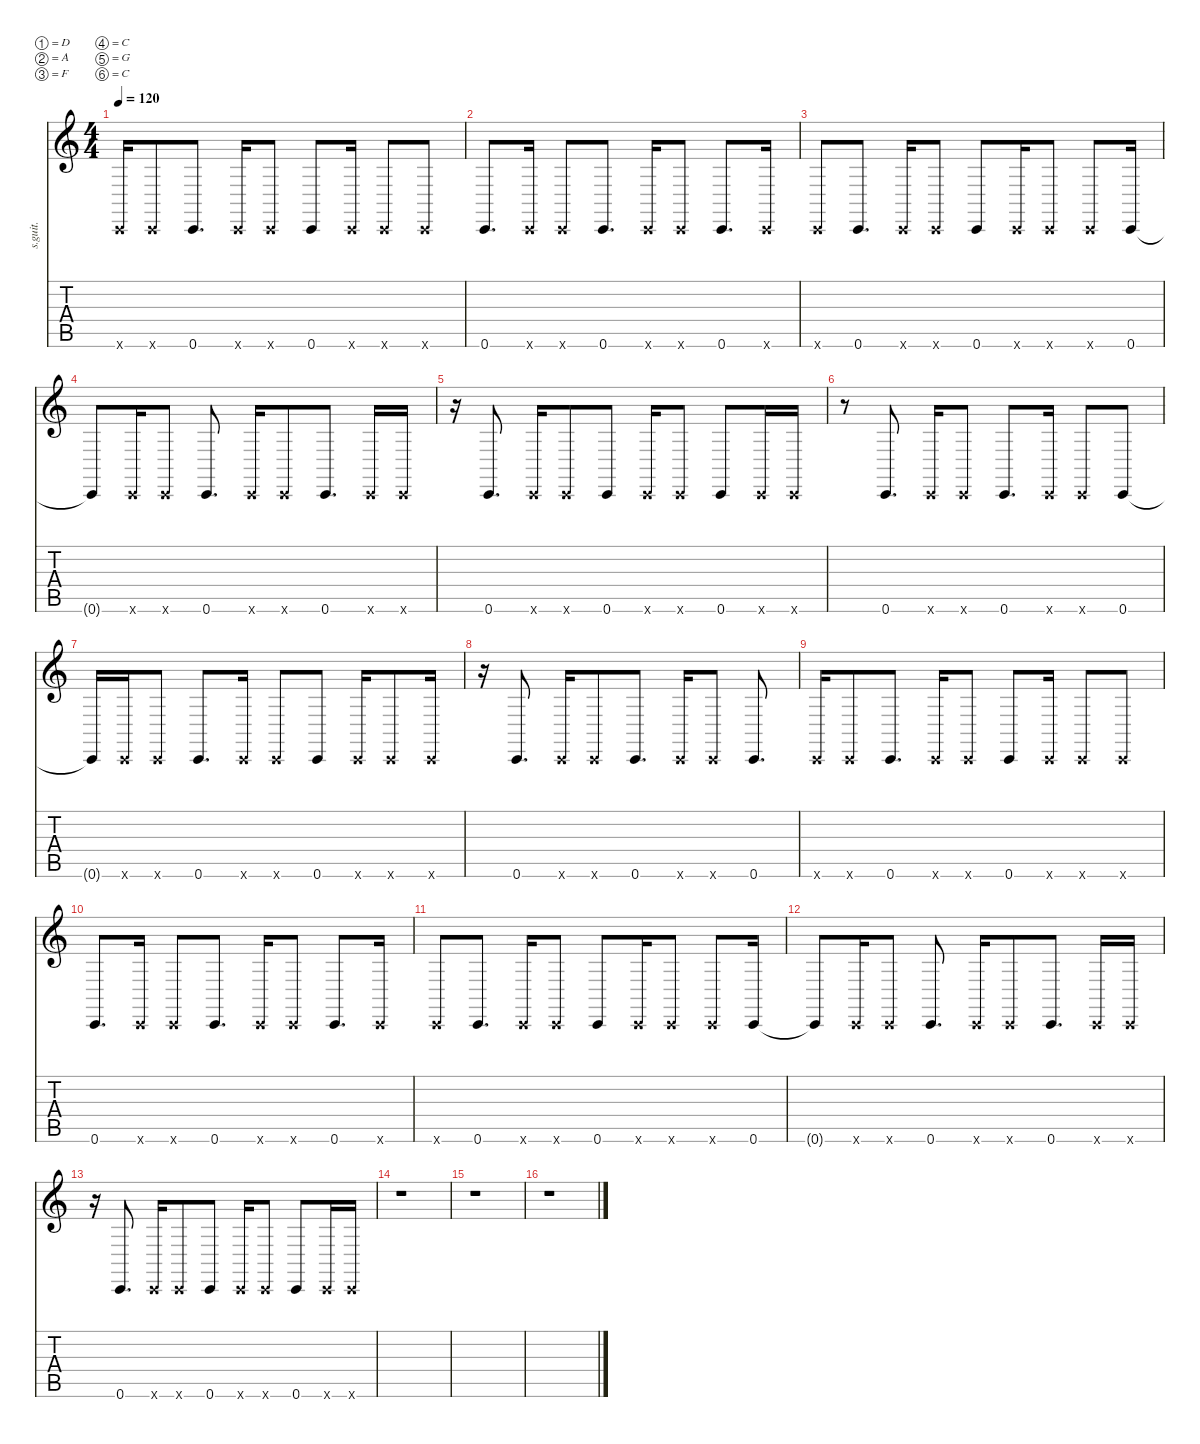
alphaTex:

\defaultSystemsLayout 4
\hideDynamics
\bracketExtendMode nobrackets
\track ("Nolly" "s.guit.") {instrument electricbasspick}
\staff {score tabs}
\tuning (D3 A2 F2 C2 G1 C1)
\ts (4 4)
\tempo 120
\clef g2
\ks c
0.6{x}.16{lyrics (0 "") lyrics (1 "") lyrics (2 "") lyrics (3 "") lyrics (4 "") dy mf} 0.6{x}.8{lyrics (0 "") lyrics (1 "") lyrics (2 "") lyrics (3 "") lyrics (4 "")} 0.6.8{d lyrics (0 "") lyrics (1 "") lyrics (2 "") lyrics (3 "") lyrics (4 "")} 0.6{x}.16{lyrics (0 "") lyrics (1 "") lyrics (2 "") lyrics (3 "") lyrics (4 "")} 0.6{x}.8{lyrics (0 "") lyrics (1 "") lyrics (2 "") lyrics (3 "") lyrics (4 "")} 0.6.8{lyrics (0 "") lyrics (1 "") lyrics (2 "") lyrics (3 "") lyrics (4 "")} 0.6{x}.16{lyrics (0 "") lyrics (1 "") lyrics (2 "") lyrics (3 "") lyrics (4 "")} 0.6{x}.8{lyrics (0 "") lyrics (1 "") lyrics (2 "") lyrics (3 "") lyrics (4 "")} 0.6{x}.8{lyrics (0 "") lyrics (1 "") lyrics (2 "") lyrics (3 "") lyrics (4 "")} |
0.6.8{d lyrics (0 "") lyrics (1 "") lyrics (2 "") lyrics (3 "") lyrics (4 "")} 0.6{x}.16{lyrics (0 "") lyrics (1 "") lyrics (2 "") lyrics (3 "") lyrics (4 "")} 0.6{x}.8{lyrics (0 "") lyrics (1 "") lyrics (2 "") lyrics (3 "") lyrics (4 "")} 0.6.8{d lyrics (0 "") lyrics (1 "") lyrics (2 "") lyrics (3 "") lyrics (4 "")} 0.6{x}.16{lyrics (0 "") lyrics (1 "") lyrics (2 "") lyrics (3 "") lyrics (4 "")} 0.6{x}.8{lyrics (0 "") lyrics (1 "") lyrics (2 "") lyrics (3 "") lyrics (4 "")} 0.6.8{d lyrics (0 "") lyrics (1 "") lyrics (2 "") lyrics (3 "") lyrics (4 "")} 0.6{x}.16{lyrics (0 "") lyrics (1 "") lyrics (2 "") lyrics (3 "") lyrics (4 "")} |
0.6{x}.8{lyrics (0 "") lyrics (1 "") lyrics (2 "") lyrics (3 "") lyrics (4 "")} 0.6.8{d lyrics (0 "") lyrics (1 "") lyrics (2 "") lyrics (3 "") lyrics (4 "")} 0.6{x}.16{lyrics (0 "") lyrics (1 "") lyrics (2 "") lyrics (3 "") lyrics (4 "")} 0.6{x}.8{lyrics (0 "") lyrics (1 "") lyrics (2 "") lyrics (3 "") lyrics (4 "")} 0.6.8{lyrics (0 "") lyrics (1 "") lyrics (2 "") lyrics (3 "") lyrics (4 "")} 0.6{x}.16{lyrics (0 "") lyrics (1 "") lyrics (2 "") lyrics (3 "") lyrics (4 "")} 0.6{x}.8{lyrics (0 "") lyrics (1 "") lyrics (2 "") lyrics (3 "") lyrics (4 "")} 0.6{x}.8{lyrics (0 "") lyrics (1 "") lyrics (2 "") lyrics (3 "") lyrics (4 "")} 0.6.16{lyrics (0 "") lyrics (1 "") lyrics (2 "") lyrics (3 "") lyrics (4 "")} |
0.6{t}.8{lyrics (0 "") lyrics (1 "") lyrics (2 "") lyrics (3 "") lyrics (4 "")} 0.6{x}.16{lyrics (0 "") lyrics (1 "") lyrics (2 "") lyrics (3 "") lyrics (4 "")} 0.6{x}.8{lyrics (0 "") lyrics (1 "") lyrics (2 "") lyrics (3 "") lyrics (4 "")} 0.6.8{d lyrics (0 "") lyrics (1 "") lyrics (2 "") lyrics (3 "") lyrics (4 "")} 0.6{x}.16{lyrics (0 "") lyrics (1 "") lyrics (2 "") lyrics (3 "") lyrics (4 "")} 0.6{x}.8{lyrics (0 "") lyrics (1 "") lyrics (2 "") lyrics (3 "") lyrics (4 "")} 0.6.8{d lyrics (0 "") lyrics (1 "") lyrics (2 "") lyrics (3 "") lyrics (4 "")} 0.6{x}.16{lyrics (0 "") lyrics (1 "") lyrics (2 "") lyrics (3 "") lyrics (4 "")} 0.6{x}.16{lyrics (0 "") lyrics (1 "") lyrics (2 "") lyrics (3 "") lyrics (4 "")} |
r.16 0.6.8{d lyrics (0 "") lyrics (1 "") lyrics (2 "") lyrics (3 "") lyrics (4 "")} 0.6{x}.16{lyrics (0 "") lyrics (1 "") lyrics (2 "") lyrics (3 "") lyrics (4 "")} 0.6{x}.8{lyrics (0 "") lyrics (1 "") lyrics (2 "") lyrics (3 "") lyrics (4 "")} 0.6.8{lyrics (0 "") lyrics (1 "") lyrics (2 "") lyrics (3 "") lyrics (4 "")} 0.6{x}.16{lyrics (0 "") lyrics (1 "") lyrics (2 "") lyrics (3 "") lyrics (4 "")} 0.6{x}.8{lyrics (0 "") lyrics (1 "") lyrics (2 "") lyrics (3 "") lyrics (4 "")} 0.6.8{lyrics (0 "") lyrics (1 "") lyrics (2 "") lyrics (3 "") lyrics (4 "")} 0.6{x}.16{lyrics (0 "") lyrics (1 "") lyrics (2 "") lyrics (3 "") lyrics (4 "")} 0.6{x}.16{lyrics (0 "") lyrics (1 "") lyrics (2 "") lyrics (3 "") lyrics (4 "")} |
r.8 0.6.8{d lyrics (0 "") lyrics (1 "") lyrics (2 "") lyrics (3 "") lyrics (4 "")} 0.6{x}.16{lyrics (0 "") lyrics (1 "") lyrics (2 "") lyrics (3 "") lyrics (4 "")} 0.6{x}.8{lyrics (0 "") lyrics (1 "") lyrics (2 "") lyrics (3 "") lyrics (4 "")} 0.6.8{d lyrics (0 "") lyrics (1 "") lyrics (2 "") lyrics (3 "") lyrics (4 "")} 0.6{x}.16{lyrics (0 "") lyrics (1 "") lyrics (2 "") lyrics (3 "") lyrics (4 "")} 0.6{x}.8{lyrics (0 "") lyrics (1 "") lyrics (2 "") lyrics (3 "") lyrics (4 "")} 0.6.8{lyrics (0 "") lyrics (1 "") lyrics (2 "") lyrics (3 "") lyrics (4 "")} |
0.6{t}.16{lyrics (0 "") lyrics (1 "") lyrics (2 "") lyrics (3 "") lyrics (4 "")} 0.6{x}.16{lyrics (0 "") lyrics (1 "") lyrics (2 "") lyrics (3 "") lyrics (4 "")} 0.6{x}.8{lyrics (0 "") lyrics (1 "") lyrics (2 "") lyrics (3 "") lyrics (4 "")} 0.6.8{d lyrics (0 "") lyrics (1 "") lyrics (2 "") lyrics (3 "") lyrics (4 "")} 0.6{x}.16{lyrics (0 "") lyrics (1 "") lyrics (2 "") lyrics (3 "") lyrics (4 "")} 0.6{x}.8{lyrics (0 "") lyrics (1 "") lyrics (2 "") lyrics (3 "") lyrics (4 "")} 0.6.8{lyrics (0 "") lyrics (1 "") lyrics (2 "") lyrics (3 "") lyrics (4 "")} 0.6{x}.16{lyrics (0 "") lyrics (1 "") lyrics (2 "") lyrics (3 "") lyrics (4 "")} 0.6{x}.8{lyrics (0 "") lyrics (1 "") lyrics (2 "") lyrics (3 "") lyrics (4 "")} 0.6{x}.16{lyrics (0 "") lyrics (1 "") lyrics (2 "") lyrics (3 "") lyrics (4 "")} |
r.16 0.6.8{d lyrics (0 "") lyrics (1 "") lyrics (2 "") lyrics (3 "") lyrics (4 "")} 0.6{x}.16{lyrics (0 "") lyrics (1 "") lyrics (2 "") lyrics (3 "") lyrics (4 "")} 0.6{x}.8{lyrics (0 "") lyrics (1 "") lyrics (2 "") lyrics (3 "") lyrics (4 "")} 0.6.8{d lyrics (0 "") lyrics (1 "") lyrics (2 "") lyrics (3 "") lyrics (4 "")} 0.6{x}.16{lyrics (0 "") lyrics (1 "") lyrics (2 "") lyrics (3 "") lyrics (4 "")} 0.6{x}.8{lyrics (0 "") lyrics (1 "") lyrics (2 "") lyrics (3 "") lyrics (4 "")} 0.6.8{d lyrics (0 "") lyrics (1 "") lyrics (2 "") lyrics (3 "") lyrics (4 "")} |
0.6{x}.16{lyrics (0 "") lyrics (1 "") lyrics (2 "") lyrics (3 "") lyrics (4 "")} 0.6{x}.8{lyrics (0 "") lyrics (1 "") lyrics (2 "") lyrics (3 "") lyrics (4 "")} 0.6.8{d lyrics (0 "") lyrics (1 "") lyrics (2 "") lyrics (3 "") lyrics (4 "")} 0.6{x}.16{lyrics (0 "") lyrics (1 "") lyrics (2 "") lyrics (3 "") lyrics (4 "")} 0.6{x}.8{lyrics (0 "") lyrics (1 "") lyrics (2 "") lyrics (3 "") lyrics (4 "")} 0.6.8{lyrics (0 "") lyrics (1 "") lyrics (2 "") lyrics (3 "") lyrics (4 "")} 0.6{x}.16{lyrics (0 "") lyrics (1 "") lyrics (2 "") lyrics (3 "") lyrics (4 "")} 0.6{x}.8{lyrics (0 "") lyrics (1 "") lyrics (2 "") lyrics (3 "") lyrics (4 "")} 0.6{x}.8{lyrics (0 "") lyrics (1 "") lyrics (2 "") lyrics (3 "") lyrics (4 "")} |
0.6.8{d lyrics (0 "") lyrics (1 "") lyrics (2 "") lyrics (3 "") lyrics (4 "")} 0.6{x}.16{lyrics (0 "") lyrics (1 "") lyrics (2 "") lyrics (3 "") lyrics (4 "")} 0.6{x}.8{lyrics (0 "") lyrics (1 "") lyrics (2 "") lyrics (3 "") lyrics (4 "")} 0.6.8{d lyrics (0 "") lyrics (1 "") lyrics (2 "") lyrics (3 "") lyrics (4 "")} 0.6{x}.16{lyrics (0 "") lyrics (1 "") lyrics (2 "") lyrics (3 "") lyrics (4 "")} 0.6{x}.8{lyrics (0 "") lyrics (1 "") lyrics (2 "") lyrics (3 "") lyrics (4 "")} 0.6.8{d lyrics (0 "") lyrics (1 "") lyrics (2 "") lyrics (3 "") lyrics (4 "")} 0.6{x}.16{lyrics (0 "") lyrics (1 "") lyrics (2 "") lyrics (3 "") lyrics (4 "")} |
0.6{x}.8{lyrics (0 "") lyrics (1 "") lyrics (2 "") lyrics (3 "") lyrics (4 "")} 0.6.8{d lyrics (0 "") lyrics (1 "") lyrics (2 "") lyrics (3 "") lyrics (4 "")} 0.6{x}.16{lyrics (0 "") lyrics (1 "") lyrics (2 "") lyrics (3 "") lyrics (4 "")} 0.6{x}.8{lyrics (0 "") lyrics (1 "") lyrics (2 "") lyrics (3 "") lyrics (4 "")} 0.6.8{lyrics (0 "") lyrics (1 "") lyrics (2 "") lyrics (3 "") lyrics (4 "")} 0.6{x}.16{lyrics (0 "") lyrics (1 "") lyrics (2 "") lyrics (3 "") lyrics (4 "")} 0.6{x}.8{lyrics (0 "") lyrics (1 "") lyrics (2 "") lyrics (3 "") lyrics (4 "")} 0.6{x}.8{lyrics (0 "") lyrics (1 "") lyrics (2 "") lyrics (3 "") lyrics (4 "")} 0.6.16{lyrics (0 "") lyrics (1 "") lyrics (2 "") lyrics (3 "") lyrics (4 "")} |
0.6{t}.8{lyrics (0 "") lyrics (1 "") lyrics (2 "") lyrics (3 "") lyrics (4 "")} 0.6{x}.16{lyrics (0 "") lyrics (1 "") lyrics (2 "") lyrics (3 "") lyrics (4 "")} 0.6{x}.8{lyrics (0 "") lyrics (1 "") lyrics (2 "") lyrics (3 "") lyrics (4 "")} 0.6.8{d lyrics (0 "") lyrics (1 "") lyrics (2 "") lyrics (3 "") lyrics (4 "")} 0.6{x}.16{lyrics (0 "") lyrics (1 "") lyrics (2 "") lyrics (3 "") lyrics (4 "")} 0.6{x}.8{lyrics (0 "") lyrics (1 "") lyrics (2 "") lyrics (3 "") lyrics (4 "")} 0.6.8{d lyrics (0 "") lyrics (1 "") lyrics (2 "") lyrics (3 "") lyrics (4 "")} 0.6{x}.16{lyrics (0 "") lyrics (1 "") lyrics (2 "") lyrics (3 "") lyrics (4 "")} 0.6{x}.16{lyrics (0 "") lyrics (1 "") lyrics (2 "") lyrics (3 "") lyrics (4 "")} |
r.16 0.6.8{d lyrics (0 "") lyrics (1 "") lyrics (2 "") lyrics (3 "") lyrics (4 "")} 0.6{x}.16{lyrics (0 "") lyrics (1 "") lyrics (2 "") lyrics (3 "") lyrics (4 "")} 0.6{x}.8{lyrics (0 "") lyrics (1 "") lyrics (2 "") lyrics (3 "") lyrics (4 "")} 0.6.8{lyrics (0 "") lyrics (1 "") lyrics (2 "") lyrics (3 "") lyrics (4 "")} 0.6{x}.16{lyrics (0 "") lyrics (1 "") lyrics (2 "") lyrics (3 "") lyrics (4 "")} 0.6{x}.8{lyrics (0 "") lyrics (1 "") lyrics (2 "") lyrics (3 "") lyrics (4 "")} 0.6.8{lyrics (0 "") lyrics (1 "") lyrics (2 "") lyrics (3 "") lyrics (4 "")} 0.6{x}.16{lyrics (0 "") lyrics (1 "") lyrics (2 "") lyrics (3 "") lyrics (4 "")} 0.6{x}.16{lyrics (0 "") lyrics (1 "") lyrics (2 "") lyrics (3 "") lyrics (4 "")} |
r.1 |
r.1 |
r.1
